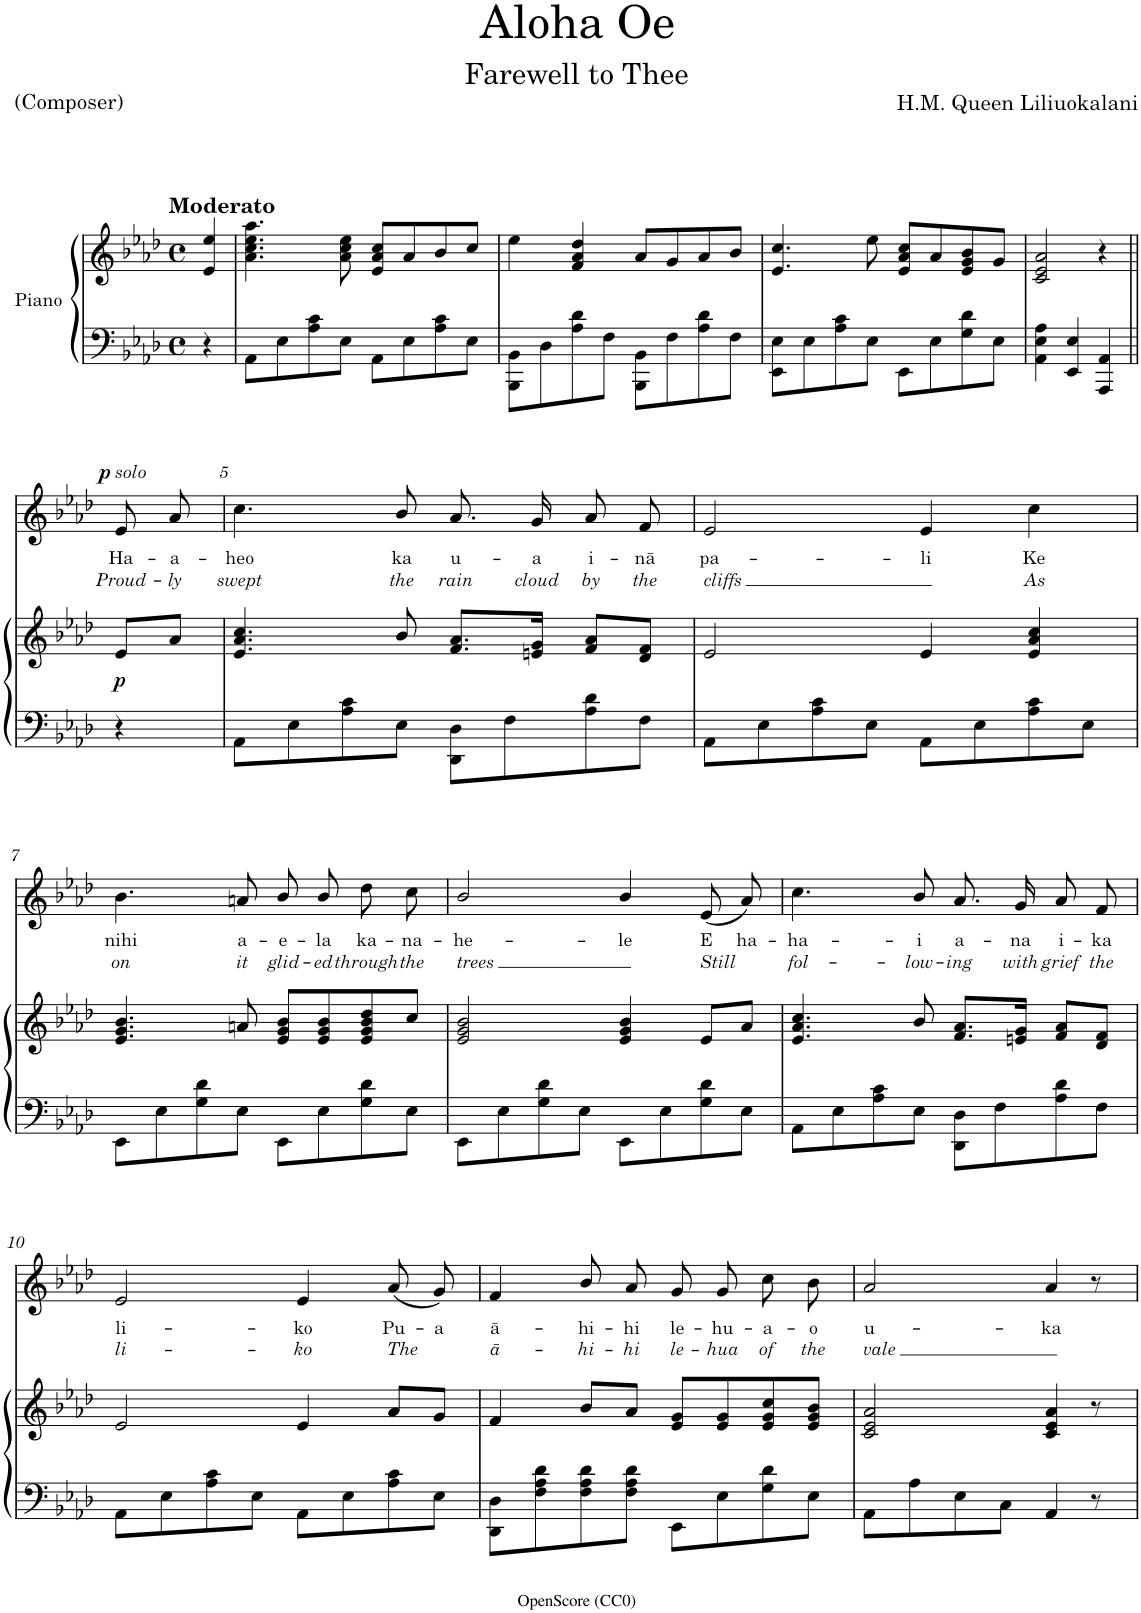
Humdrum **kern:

**kern	**kern	**dynam	**kern	**kern	**kern	**text	**text	**dynam
*part4	*part4	*part4	*part3	*part2	*part1	*part1	*part1	*part1
*staff5	*staff4	*staff4/5	*staff3	*staff2	*staff1	*staff1	*staff1	*staff1
*I"Piano	*	*	*I"Men	*I"Women	*I"Voice	*	*	*
*I'Pno	*	*	*	*	*	*	*	*
*clefF4	*clefG2	*	*clefF4	*clefG2	*clefG2	*	*	*
*k[b-e-a-d-]	*k[b-e-a-d-]	*	*k[b-e-a-d-]	*k[b-e-a-d-]	*k[b-e-a-d-]	*	*	*
*M4/4	*M4/4	*	*M4/4	*M4/4	*M4/4	*	*	*
*met(c)	*met(c)	*	*met(c)	*met(c)	*met(c)	*	*	*
=	=	=	=	=	=	=	=	=
!	!	!	!	!	!LO:TX:a:B:t=Moderato	!	!	!
4r	4e-/ 4ee-/	.	4r	4r	4r	.	.	.
=1	=1	=1	=1	=1	=1	=1	=1	=1
8AA-\L	4.a-\ 4.cc\ 4.ee-\ 4.aa-\	.	1r	1r	1r	.	.	.
8E-\	.	.	.	.	.	.	.	.
8A-\ 8c\	.	.	.	.	.	.	.	.
8E-\J	8a-\ 8cc\ 8ee-\	.	.	.	.	.	.	.
8AA-\L	8e-/ 8a-/ 8cc/L	.	.	.	.	.	.	.
8E-\	8a-/	.	.	.	.	.	.	.
8A-\ 8c\	8b-/	.	.	.	.	.	.	.
8E-\J	8cc/J	.	.	.	.	.	.	.
=2	=2	=2	=2	=2	=2	=2	=2	=2
8BBB-\ 8BB-\L	4ee-\	.	1r	1r	1r	.	.	.
8D-\	.	.	.	.	.	.	.	.
8A-\ 8d-\	4f/'~ 4a-/'~ 4dd-/'~	.	.	.	.	.	.	.
8F\J	.	.	.	.	.	.	.	.
8BBB-\ 8BB-\L	8a-/L	.	.	.	.	.	.	.
8F\	8g/	.	.	.	.	.	.	.
8A-\ 8d-\	8a-/	.	.	.	.	.	.	.
8F\J	8b-/J	.	.	.	.	.	.	.
=3	=3	=3	=3	=3	=3	=3	=3	=3
8EE-\ 8E-\L	4.e-/ 4.cc/	.	1r	1r	1r	.	.	.
8E-\	.	.	.	.	.	.	.	.
8A-\ 8c\	.	.	.	.	.	.	.	.
8E-\J	8ee-\	.	.	.	.	.	.	.
8EE-\L	8e-/ 8a-/ 8cc/L	.	.	.	.	.	.	.
8E-\	8a-/	.	.	.	.	.	.	.
8G\ 8d-\	8e-/ 8g/ 8b-/	.	.	.	.	.	.	.
8E-\J	8g/J	.	.	.	.	.	.	.
=4	=4	=4	=4	=4	=4	=4	=4	=4
4AA-\ 4E-\ 4A-\	2c/ 2e-/ 2a-/	.	1r	1r	2r	.	.	.
4EE-/ 4E-/	.	.	.	.	.	.	.	.
4AAA-/;<'~ 4AA-/;<'~	4r	.	.	.	4r	.	.	.
4ryy	4ryy	.	.	.	4ryy	.	.	.
!!LO:LB:g=z
=4X1||	=4X1||	=4X1||	=4X1||	=4X1||	=4X1||	=4X1||	=4X1||	=4X1||
!	!	!LO:DY:b	!	!	!	!LO:LY:b	!LO:LY:b	!LO:DY:a
!	!	!	!	!	!	!	!	!LO:DY:n=1:a
4r	8e-/L	p	4r	4r	8e-/L	Ha-	Proud-	p other-dynamics
!	!	!	!	!	!	!LO:LY:b	!LO:LY:b	!
.	8a-/J	.	.	.	8a-/J	-a-	-ly	.
=5	=5	=5	=5	=5	=5	=5	=5	=5
!	!	!	!	!	!	!LO:LY:b	!LO:LY:b	!
8AA-\L	4.e-/ 4.a-/ 4.cc/	.	1r	1r	4.cc\	-heo	swept	.
8E-\	.	.	.	.	.	.	.	.
8A-\ 8c\	.	.	.	.	.	.	.	.
!	!	!	!	!	!	!LO:LY:b	!LO:LY:b	!
8E-\J	8b-/	.	.	.	8b-/	ka	the	.
!	!	!	!	!	!	!LO:LY:b	!LO:LY:b	!
8DD-\ 8D-\L	8.f/ 8.a-/L	.	.	.	8.a-/L	u-	rain	.
8F\	.	.	.	.	.	.	.	.
!	!	!	!	!	!	!LO:LY:b	!LO:LY:b	!
.	16en/ 16g/Jk	.	.	.	16g/Jk	-a	cloud	.
!	!	!	!	!	!	!LO:LY:b	!LO:LY:b	!
8A-\ 8d-\	8f/ 8a-/L	.	.	.	8a-/L	i-	by	.
!	!	!	!	!	!	!LO:LY:b	!LO:LY:b	!
8F\J	8d-/ 8f/J	.	.	.	8f/J	-nā	the	.
=6	=6	=6	=6	=6	=6	=6	=6	=6
!	!	!	!	!	!	!LO:LY:b	!LO:LY:b	!
8AA-\L	2e-/	.	1r	1r	2e-/	pa-	cliffs	.
8E-\	.	.	.	.	.	.	.	.
8A-\ 8c\	.	.	.	.	.	.	.	.
8E-\J	.	.	.	.	.	.	.	.
!	!	!	!	!	!	!LO:LY:b	!	!
8AA-\L	4e-/	.	.	.	4e-'~/	-li	.	.
8E-\	.	.	.	.	.	.	.	.
!	!	!	!	!	!	!LO:LY:b	!LO:LY:b	!
8A-\ 8c\	4e-/ 4a-/ 4cc/	.	.	.	4cc\	Ke	As	.
8E-\J	.	.	.	.	.	.	.	.
!!LO:LB:g=z
=7	=7	=7	=7	=7	=7	=7	=7	=7
!	!	!	!	!	!	!LO:LY:b	!LO:LY:b	!
8EE-\L	4.e-/ 4.g/ 4.b-/	.	1r	1r	4.b-\	nihi	on	.
8E-\	.	.	.	.	.	.	.	.
8G\ 8d-\	.	.	.	.	.	.	.	.
!	!	!	!	!	!	!LO:LY:b	!LO:LY:b	!
8E-\J	8an/	.	.	.	8an/	a-	it	.
!	!	!	!	!	!	!LO:LY:b	!LO:LY:b	!
8EE-\L	8e-/ 8g/ 8b-/L	.	.	.	8b-/L	-e-	glid-	.
!	!	!	!	!	!	!LO:LY:b	!LO:LY:b	!
8E-\	8e-/ 8g/ 8b-/	.	.	.	8b-/J	-la	-ed	.
!	!	!	!	!	!	!LO:LY:b	!LO:LY:b	!
8G\ 8d-\	8e-/ 8g/ 8b-/ 8dd-/	.	.	.	8dd-\L	ka-	through	.
!	!	!	!	!	!	!LO:LY:b	!LO:LY:b	!
8E-\J	8cc/J	.	.	.	8cc\J	-na-	the	.
=8	=8	=8	=8	=8	=8	=8	=8	=8
!	!	!	!	!	!	!LO:LY:b	!LO:LY:b	!
8EE-\L	2e-/ 2g/ 2b-/	.	1r	1r	2b-/	-he-	trees	.
8E-\	.	.	.	.	.	.	.	.
8G\ 8d-\	.	.	.	.	.	.	.	.
8E-\J	.	.	.	.	.	.	.	.
!	!	!	!	!	!	!LO:LY:b	!	!
8EE-\L	4e-/ 4g/ 4b-/	.	.	.	4b-'~/	-le	.	.
8E-\	.	.	.	.	.	.	.	.
!	!	!	!	!	!	!LO:LY:b	!LO:LY:b	!
8G\ 8d-\	8e-/L	.	.	.	(8e-/L	E	Still	.
!	!	!	!	!	!	!LO:LY:b	!	!
8E-\J	8a-/J	.	.	.	8a-/J)	ha-	.	.
=9	=9	=9	=9	=9	=9	=9	=9	=9
!	!	!	!	!	!	!LO:LY:b	!LO:LY:b	!
8AA-\L	4.e-/ 4.a-/ 4.cc/	.	1r	1r	4.cc\	-ha-	fol-	.
8E-\	.	.	.	.	.	.	.	.
8A-\ 8c\	.	.	.	.	.	.	.	.
!	!	!	!	!	!	!LO:LY:b	!LO:LY:b	!
8E-\J	8b-/	.	.	.	8b-/	-i	-low-	.
!	!	!	!	!	!	!LO:LY:b	!LO:LY:b	!
8DD-\ 8D-\L	8.f/ 8.a-/L	.	.	.	8.a-/L	a-	-ing	.
8F\	.	.	.	.	.	.	.	.
!	!	!	!	!	!	!LO:LY:b	!LO:LY:b	!
.	16en/ 16g/Jk	.	.	.	16g/Jk	-na	with	.
!	!	!	!	!	!	!LO:LY:b	!LO:LY:b	!
8A-\ 8d-\	8f/ 8a-/L	.	.	.	8a-/L	i-	grief	.
!	!	!	!	!	!	!LO:LY:b	!LO:LY:b	!
8F\J	8d-/ 8f/J	.	.	.	8f/J	-ka	the	.
!!LO:LB:g=z
=10	=10	=10	=10	=10	=10	=10	=10	=10
!	!	!	!	!	!	!LO:LY:b	!LO:LY:b	!
8AA-\L	2e-/	.	1r	1r	2e-/	li-	li-	.
8E-\	.	.	.	.	.	.	.	.
8A-\ 8c\	.	.	.	.	.	.	.	.
8E-\J	.	.	.	.	.	.	.	.
!	!	!	!	!	!	!LO:LY:b	!LO:LY:b	!
8AA-\L	4e-/	.	.	.	4e-'~/	-ko	-ko	.
8E-\	.	.	.	.	.	.	.	.
!	!	!	!	!	!	!LO:LY:b	!LO:LY:b	!
8A-\ 8c\	8a-/L	.	.	.	(8a-/L	Pu-	The	.
!	!	!	!	!	!	!LO:LY:b	!	!
8E-\J	8g/J	.	.	.	8g/J)	-a	.	.
=11	=11	=11	=11	=11	=11	=11	=11	=11
!	!	!	!	!	!	!LO:LY:b	!LO:LY:b	!
8DD-\ 8D-\L	4f/	.	1r	1r	4f/	ā-	ā-	.
8F\ 8A-\ 8d-\	.	.	.	.	.	.	.	.
!	!	!	!	!	!	!LO:LY:b	!LO:LY:b	!
8F\ 8A-\ 8d-\	8b-/L	.	.	.	8b-/L	-hi-	-hi-	.
!	!	!	!	!	!	!LO:LY:b	!LO:LY:b	!
8F\ 8A-\ 8d-\J	8a-/J	.	.	.	8a-/J	-hi	-hi	.
!	!	!	!	!	!	!LO:LY:b	!LO:LY:b	!
8EE-\L	8e-/ 8g/L	.	.	.	8g/L	le-	le-	.
!	!	!	!	!	!	!LO:LY:b	!LO:LY:b	!
8E-\	8e-/ 8g/	.	.	.	8g/J	-hu-	-hua	.
!	!	!	!	!	!	!LO:LY:b	!LO:LY:b	!
8G\ 8d-\	8e-/ 8g/ 8cc/	.	.	.	8cc\L	-a-	of	.
!	!	!	!	!	!	!LO:LY:b	!LO:LY:b	!
8E-\J	8e-/ 8g/ 8b-/J	.	.	.	8b-\J	-o	the	.
=12	=12	=12	=12	=12	=12	=12	=12	=12
!	!	!	!	!	!	!LO:LY:b	!LO:LY:b	!
8AA-\L	2c/ 2e-/ 2a-/	.	1r	1r	2a-/	u-	vale	.
8A-\	.	.	.	.	.	.	.	.
8E-\	.	.	.	.	.	.	.	.
8C\J	.	.	.	.	.	.	.	.
!	!	!	!	!	!	!LO:LY:b	!	!
4AA-/	4c/ 4e-/ 4a-/	.	.	.	4a-/	-ka	.	.
8r	8r	.	.	.	8r	.	.	.
8ryy	8ryy	.	.	.	8ryy	.	.	.
=	=	=	=	=	=	=	=	=
*-	*-	*-	*-	*-	*-	*-	*-	*-
